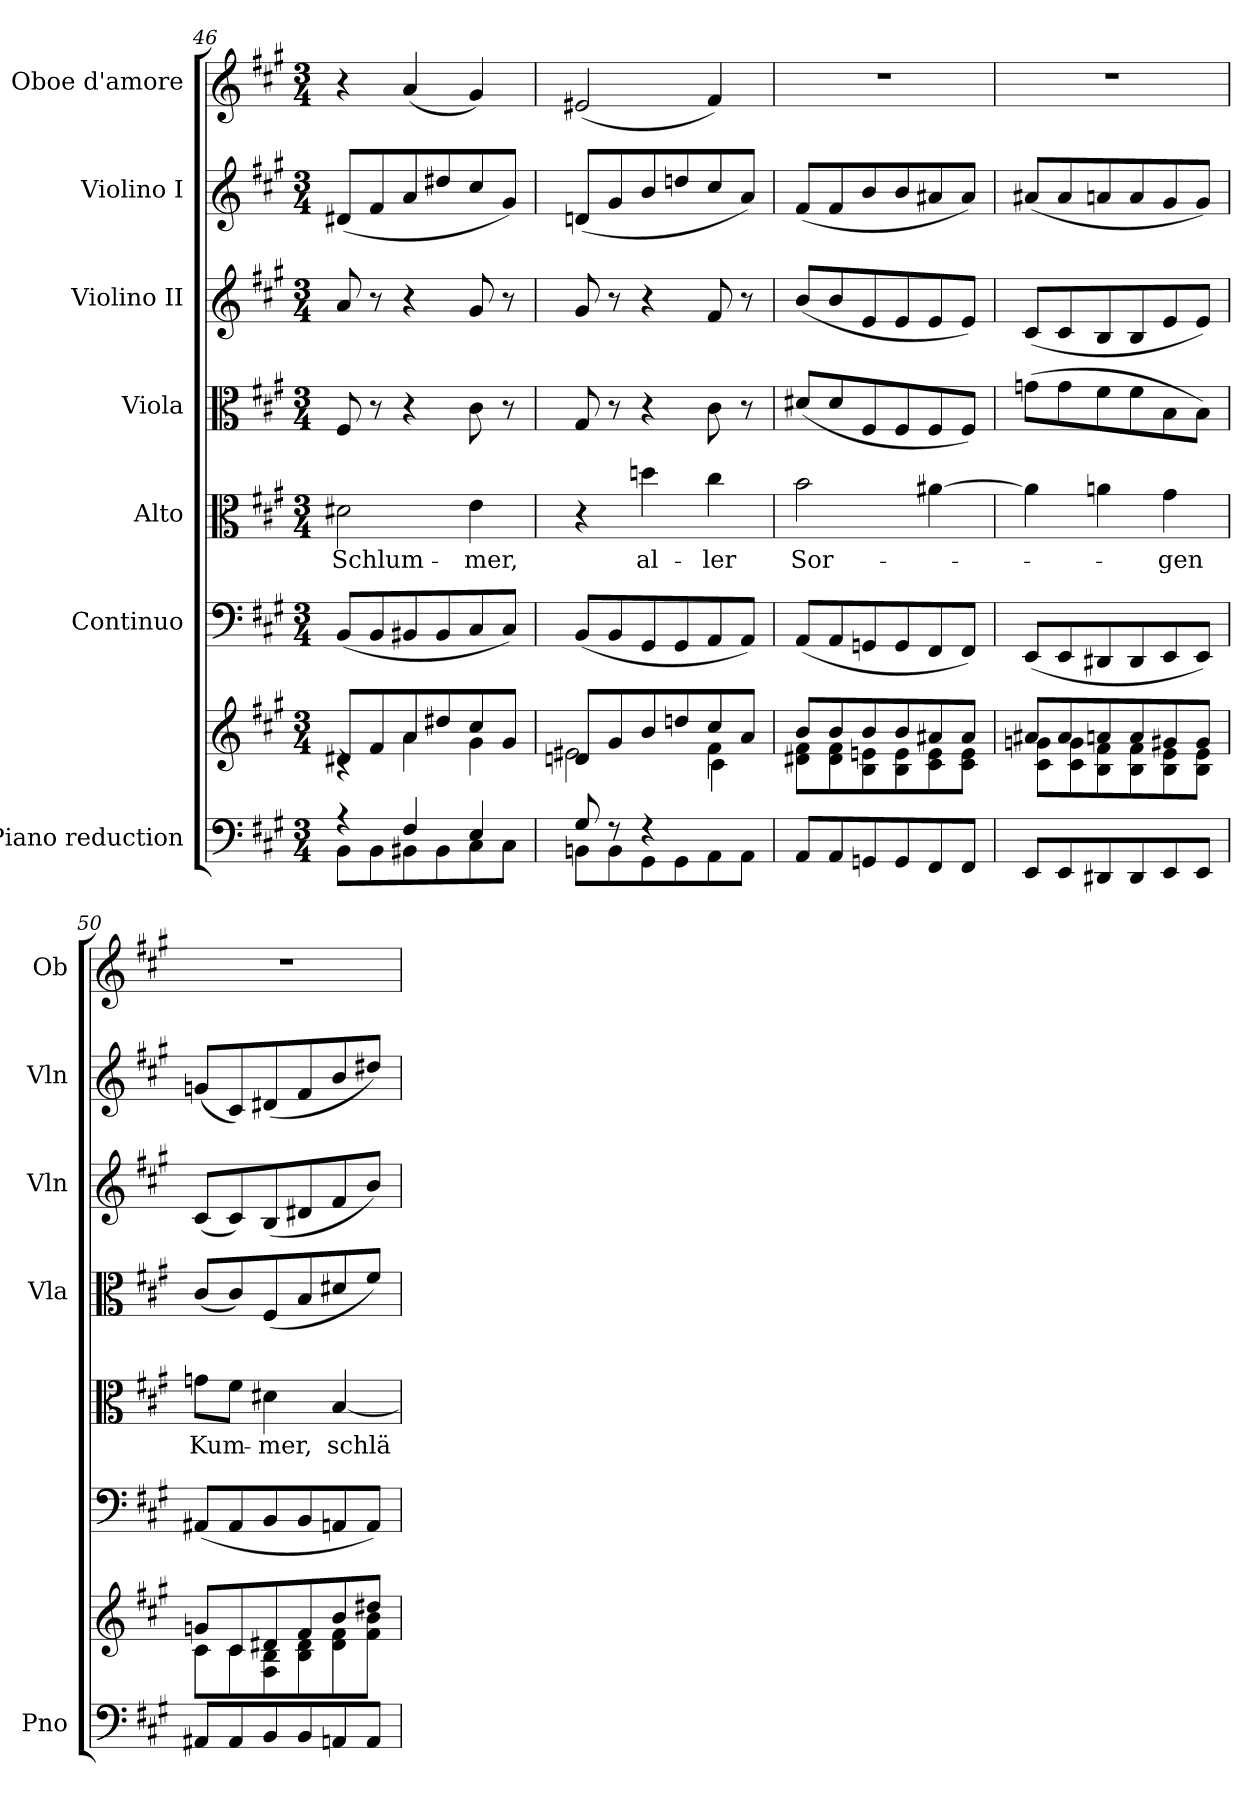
**kern	**kern	**kern	**kern	**text	**kern	**kern	**kern	**kern
*part7	*part7	*part6	*part5	*part5	*part4	*part3	*part2	*part1
*staff8	*staff7	*staff6	*staff5	*staff5	*staff4	*staff3	*staff2	*staff1
*I"Piano reduction	*	*I"Continuo	*I"Alto	*	*I"Viola	*I"Violino II	*I"Violino I	*I"Oboe d'amore
*I'Pno	*	*	*	*	*I'Vla	*I'Vln	*I'Vln	*I'Ob
*clefF4	*clefG2	*clefF4	*clefC3	*	*clefC3	*clefG2	*clefG2	*clefG2
*k[f#c#g#]	*k[f#c#g#]	*k[f#c#g#]	*k[f#c#g#]	*	*k[f#c#g#]	*k[f#c#g#]	*k[f#c#g#]	*k[f#c#g#]
*M3/4	*M3/4	*M3/4	*M3/4	*	*M3/4	*M3/4	*M3/4	*M3/4
=46	=46	=46	=46	=46	=46	=46	=46	=46
*^	*^	*	*	*	*	*	*	*
!	!	!	!	!	!	!LO:LY:b	!	!	!	!
4r	8BB\L	8d#X/L	4rc	(<8BB/L	2d#X\	Schlum-	8F#/	8a/	(<8d#X/L	4r
.	8BB\	8f#/	.	8BB/	.	.	8r	8r	8f#/	.
4F#/	8BB#X\	8a/	4a\	8BB#X/	.	.	4r	4r	8a/	(<4a/
.	8BB#\	8dd#X/	.	8BB#/	.	.	.	.	8dd#X/	.
!	!	!	!	!	!	!LO:LY:b	!	!	!	!
4E/	8C#\	8cc#/	4g#\	8C#/	4e\	-mer,	8c#\	8g#/	8cc#/	4g#/)
.	8C#\J	8g#/J	.	8C#/J)	.	.	8r	8r	8g#/J)	.
=47	=47	=47	=47	=47	=47	=47	=47	=47	=47	=47
*	*	*	*^	*	*	*	*	*	*	*
8G#/	8BBn\L	8dn/L	2e#X\	2ryy	(<8BB/L	4r	.	8G#/	8g#/	(<8dn/L	(<2e#X/
8r	8BB\	8g#/	.	.	8BB/	.	.	8r	8r	8g#/	.
!	!	!	!	!	!	!	!LO:LY:b	!	!	!	!
4r	8GG#\	8b/	.	.	8GG#/	4ddn\	al-	4r	4r	8b/	.
.	8GG#\	8ddn/	.	.	8GG#/	.	.	.	.	8ddn/	.
!	!	!	!	!	!	!	!LO:LY:b	!	!	!	!
4ryy	8AA\	8cc#/	4f#\	4c#\	8AA/	4cc#\	-ler	8c#\	8f#/	8cc#/	4f#/)
.	8AA\J	8a/J	.	.	8AA/J)	.	.	8r	8r	8a/J)	.
*	*	*	*v	*v	*	*	*	*	*	*	*
=48	=48	=48	=48	=48	=48	=48	=48	=48	=48	=48
!	!	!	!	!	!	!LO:LY:b	!	!	!	!
*v	*v	*	*	*	*	*	*	*	*	*
8AA/L	8b/L	8d#X\ 8f#\L	(<8AA/L	2b\	Sor-	(<8d#X/L	(<8b/L	(<8f#/L	2.r
8AA/	8b/	8d#\ 8f#\	8AA/	.	.	8d#/	8b/	8f#/	.
8GGn/	8b/	8B\ 8en\	8GGn/	.	.	8F#/	8e/	8b/	.
8GG/	8b/	8B\ 8e\	8GG/	.	.	8F#/	8e/	8b/	.
8FF#/	8a#X/	8c#\ 8e\	8FF#/	[4a#X\	.	8F#/	8e/	8a#X/	.
8FF#/J	8a#/J	8c#\ 8e\J	8FF#/J)	.	.	8F#/J)	8e/J)	8a#/J)	.
!!LO:LB:g=z
=49	=49	=49	=49	=49	=49	=49	=49	=49	=49
8EE/L	8a#X/L	8c#\ 8gn\L	(<8EE/L	4a#\]	.	(>8gn\L	(<8c#/L	(<8a#X/L	2.r
8EE/	8a#/	8c#\ 8g\	8EE/	.	.	8g\	8c#/	8a#/	.
8DD#X/	8an/	8B\ 8f#\	8DD#X/	4an\	.	8f#\	8B/	8an/	.
8DD#/	8a/	8B\ 8f#\	8DD#/	.	.	8f#\	8B/	8a/	.
!	!	!	!	!	!LO:LY:b	!	!	!	!
8EE/	8g#X/	8B\ 8e\	8EE/	4g#\	-gen	8B\	8e/	8g#/	.
8EE/J	8g#/J	8B\ 8e\J	8EE/J)	.	.	8B\J)	8e/J)	8g#/J)	.
=50	=50	=50	=50	=50	=50	=50	=50	=50	=50
!	!	!	!	!	!LO:LY:b	!	!	!	!
8AA#X/L	8gn/L	8c#\L	(<8AA#X/L	8gn\L	Kum-	(<8c#/L	(<8c#/L	(<8gn/L	2.r
8AA#/	8c#/	8c#\	8AA#/	8f#\J	.	8c#/)	8c#/)	8c#/)	.
!	!	!	!	!	!LO:LY:b	!	!	!	!
8BB/	8d#X/	8F#\ 8B\	8BB/	4d#X\	-mer,	(<8F#/	(<8B/	(<8d#X/	.
8BB/	8f#/	8B\ 8d#\	8BB/	.	.	8B/	8d#X/	8f#/	.
!	!	!	!	!	!LO:LY:b	!	!	!	!
8AAn/	8b/	8d#\ 8f#\	8AAn/	[4B/	schlä-	8d#X/	8f#/	8b/	.
8AA/J	8dd#X/J	8f#\ 8b\J	8AA/J)	.	.	8f#/J)	8b/J)	8dd#X/J)	.
*	*v	*v	*	*	*	*	*	*	*
=	=	=	=	=	=	=	=	=
*-	*-	*-	*-	*-	*-	*-	*-	*-
